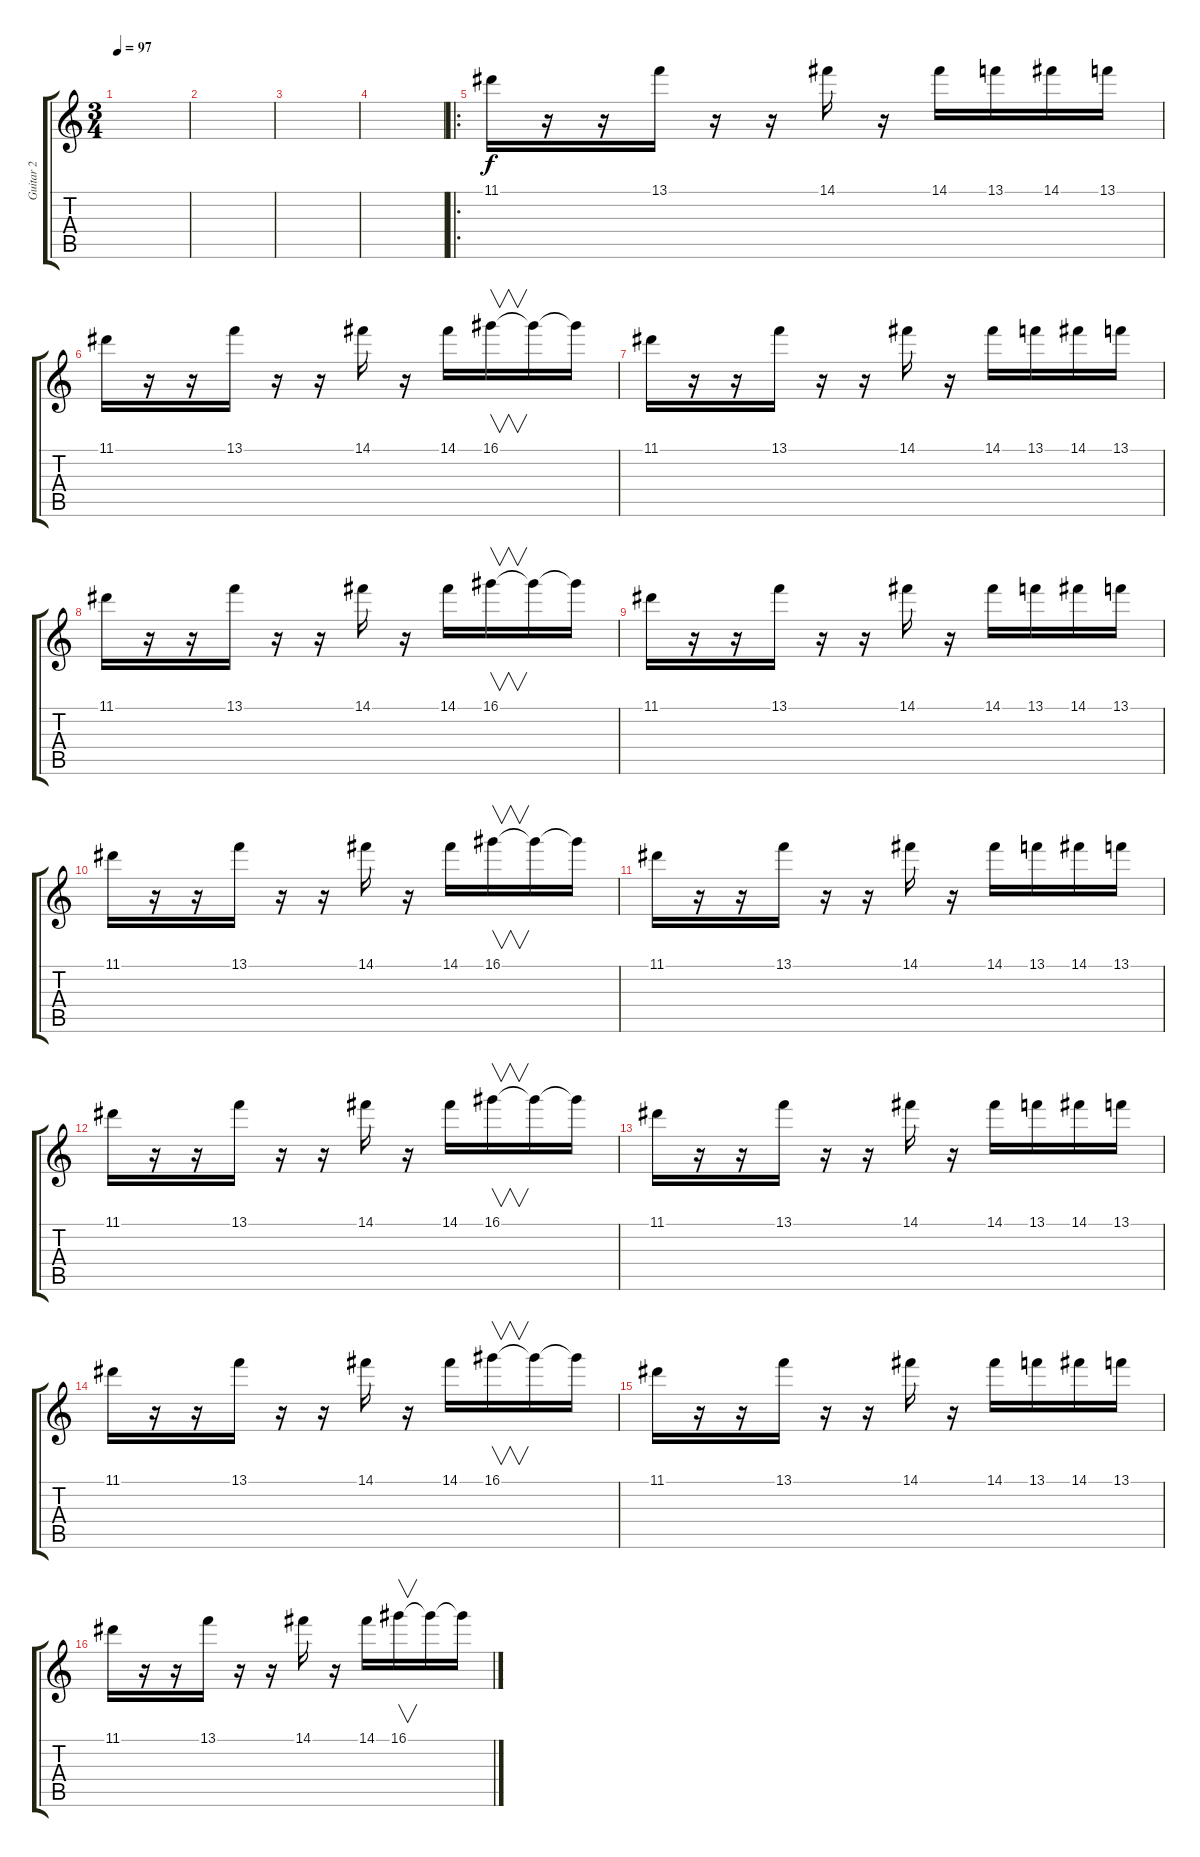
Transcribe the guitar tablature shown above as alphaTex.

\track ("Guitar 2" "Guitar 2") {instrument overdrivenguitar}
\staff {score tabs}
\tuning (E4 B3 G3 D3 A2 E2) {hide}
\ts (3 4)
\tempo 97
\clef g2
\ks c
|
|
|
|
\ro
11.1.16{balance 10} r.16 r.16 13.1.16 r.16 r.16 14.1.16 r.16 14.1.16 13.1.16 14.1.16 13.1.16 |
11.1.16 r.16 r.16 13.1.16 r.16 r.16 14.1.16 r.16 14.1.16 16.1.16{v} 16.1{t}.16 16.1{t}.16 |
11.1.16 r.16 r.16 13.1.16 r.16 r.16 14.1.16 r.16 14.1.16 13.1.16 14.1.16 13.1.16 |
11.1.16 r.16 r.16 13.1.16 r.16 r.16 14.1.16 r.16 14.1.16 16.1.16{v} 16.1{t}.16 16.1{t}.16 |
11.1.16 r.16 r.16 13.1.16 r.16 r.16 14.1.16 r.16 14.1.16 13.1.16 14.1.16 13.1.16 |
11.1.16 r.16 r.16 13.1.16 r.16 r.16 14.1.16 r.16 14.1.16 16.1.16{v} 16.1{t}.16 16.1{t}.16 |
11.1.16 r.16 r.16 13.1.16 r.16 r.16 14.1.16 r.16 14.1.16 13.1.16 14.1.16 13.1.16 |
11.1.16 r.16 r.16 13.1.16 r.16 r.16 14.1.16 r.16 14.1.16 16.1.16{v} 16.1{t}.16 16.1{t}.16 |
11.1.16 r.16 r.16 13.1.16 r.16 r.16 14.1.16 r.16 14.1.16 13.1.16 14.1.16 13.1.16 |
11.1.16 r.16 r.16 13.1.16 r.16 r.16 14.1.16 r.16 14.1.16 16.1.16{v} 16.1{t}.16 16.1{t}.16 |
11.1.16 r.16 r.16 13.1.16 r.16 r.16 14.1.16 r.16 14.1.16 13.1.16 14.1.16 13.1.16 |
11.1.16 r.16 r.16 13.1.16 r.16 r.16 14.1.16 r.16 14.1.16 16.1.16{v} 16.1{t}.16 16.1{t}.16
